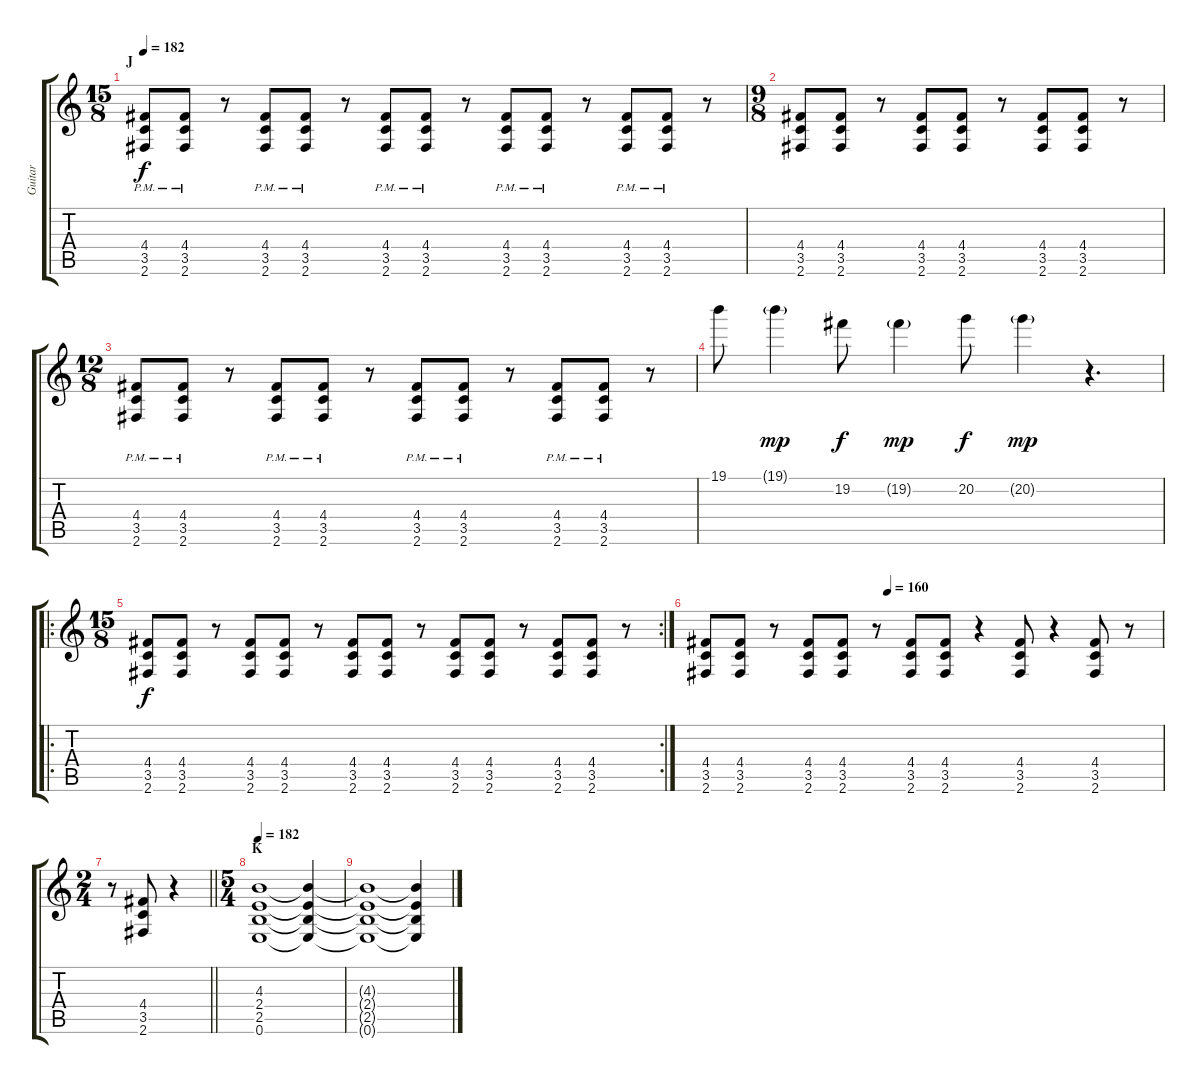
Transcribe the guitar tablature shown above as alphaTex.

\track ("Guitar" "Guitar") {instrument distortionguitar}
\staff {score tabs}
\tuning (E4 B3 G3 D3 A2 E2) {hide}
\ts (15 8)
\section ("" "J")
\tempo 182
\clef g2
\ks c
(4.4{pm} 3.5{pm} 2.6{pm}).8{dy f} (4.4{pm} 3.5{pm} 2.6{pm}).8 r.8 (4.4{pm} 3.5{pm} 2.6{pm}).8 (4.4{pm} 3.5{pm} 2.6{pm}).8 r.8 (4.4{pm} 3.5{pm} 2.6{pm}).8 (4.4{pm} 3.5{pm} 2.6{pm}).8 r.8 (4.4{pm} 3.5{pm} 2.6{pm}).8 (4.4{pm} 3.5{pm} 2.6{pm}).8 r.8 (4.4{pm} 3.5{pm} 2.6{pm}).8 (4.4{pm} 3.5{pm} 2.6{pm}).8 r.8 |
\ts (9 8)
(4.4 3.5 2.6).8 (4.4 3.5 2.6).8 r.8 (4.4 3.5 2.6).8 (4.4 3.5 2.6).8 r.8 (4.4 3.5 2.6).8 (4.4 3.5 2.6).8 r.8 |
\ts (12 8)
(4.4{pm} 3.5{pm} 2.6{pm}).8 (4.4{pm} 3.5{pm} 2.6{pm}).8 r.8 (4.4{pm} 3.5{pm} 2.6{pm}).8 (4.4{pm} 3.5{pm} 2.6{pm}).8 r.8 (4.4{pm} 3.5{pm} 2.6{pm}).8 (4.4{pm} 3.5{pm} 2.6{pm}).8 r.8 (4.4{pm} 3.5{pm} 2.6{pm}).8 (4.4{pm} 3.5{pm} 2.6{pm}).8 r.8 |
19.1.8 19.1{g}.4{dy mp} 19.2.8{dy f} 19.2{g}.4{dy mp} 20.2.8{dy f} 20.2{g}.4{dy mp} r.4{d} |
\ro
\rc 2
\ts (15 8)
(4.4 3.5 2.6).8{dy f} (4.4 3.5 2.6).8 r.8 (4.4 3.5 2.6).8 (4.4 3.5 2.6).8 r.8 (4.4 3.5 2.6).8 (4.4 3.5 2.6).8 r.8 (4.4 3.5 2.6).8 (4.4 3.5 2.6).8 r.8 (4.4 3.5 2.6).8 (4.4 3.5 2.6).8 r.8 |
\tempo (160 0.4)
(4.4 3.5 2.6).8 (4.4 3.5 2.6).8 r.8 (4.4 3.5 2.6).8 (4.4 3.5 2.6).8 r.8 (4.4 3.5 2.6).8 (4.4 3.5 2.6).8 r.4 (4.4 3.5 2.6).8 r.4 (4.4 3.5 2.6).8 r.8 |
\ts (2 4)
\barLineRight lightlight
r.8 (4.4 3.5 2.6).8 r.4 |
\ts (5 4)
\section ("" "K")
\tempo 182
(4.3 2.4 2.5 0.6).1{volume 0} (4.3{t} 2.4{t} 2.5{t} 0.6{t}).4 |
(4.3{t} 2.4{t} 2.5{t} 0.6{t}).1 (4.3{t} 2.4{t} 2.5{t} 0.6{t}).4
